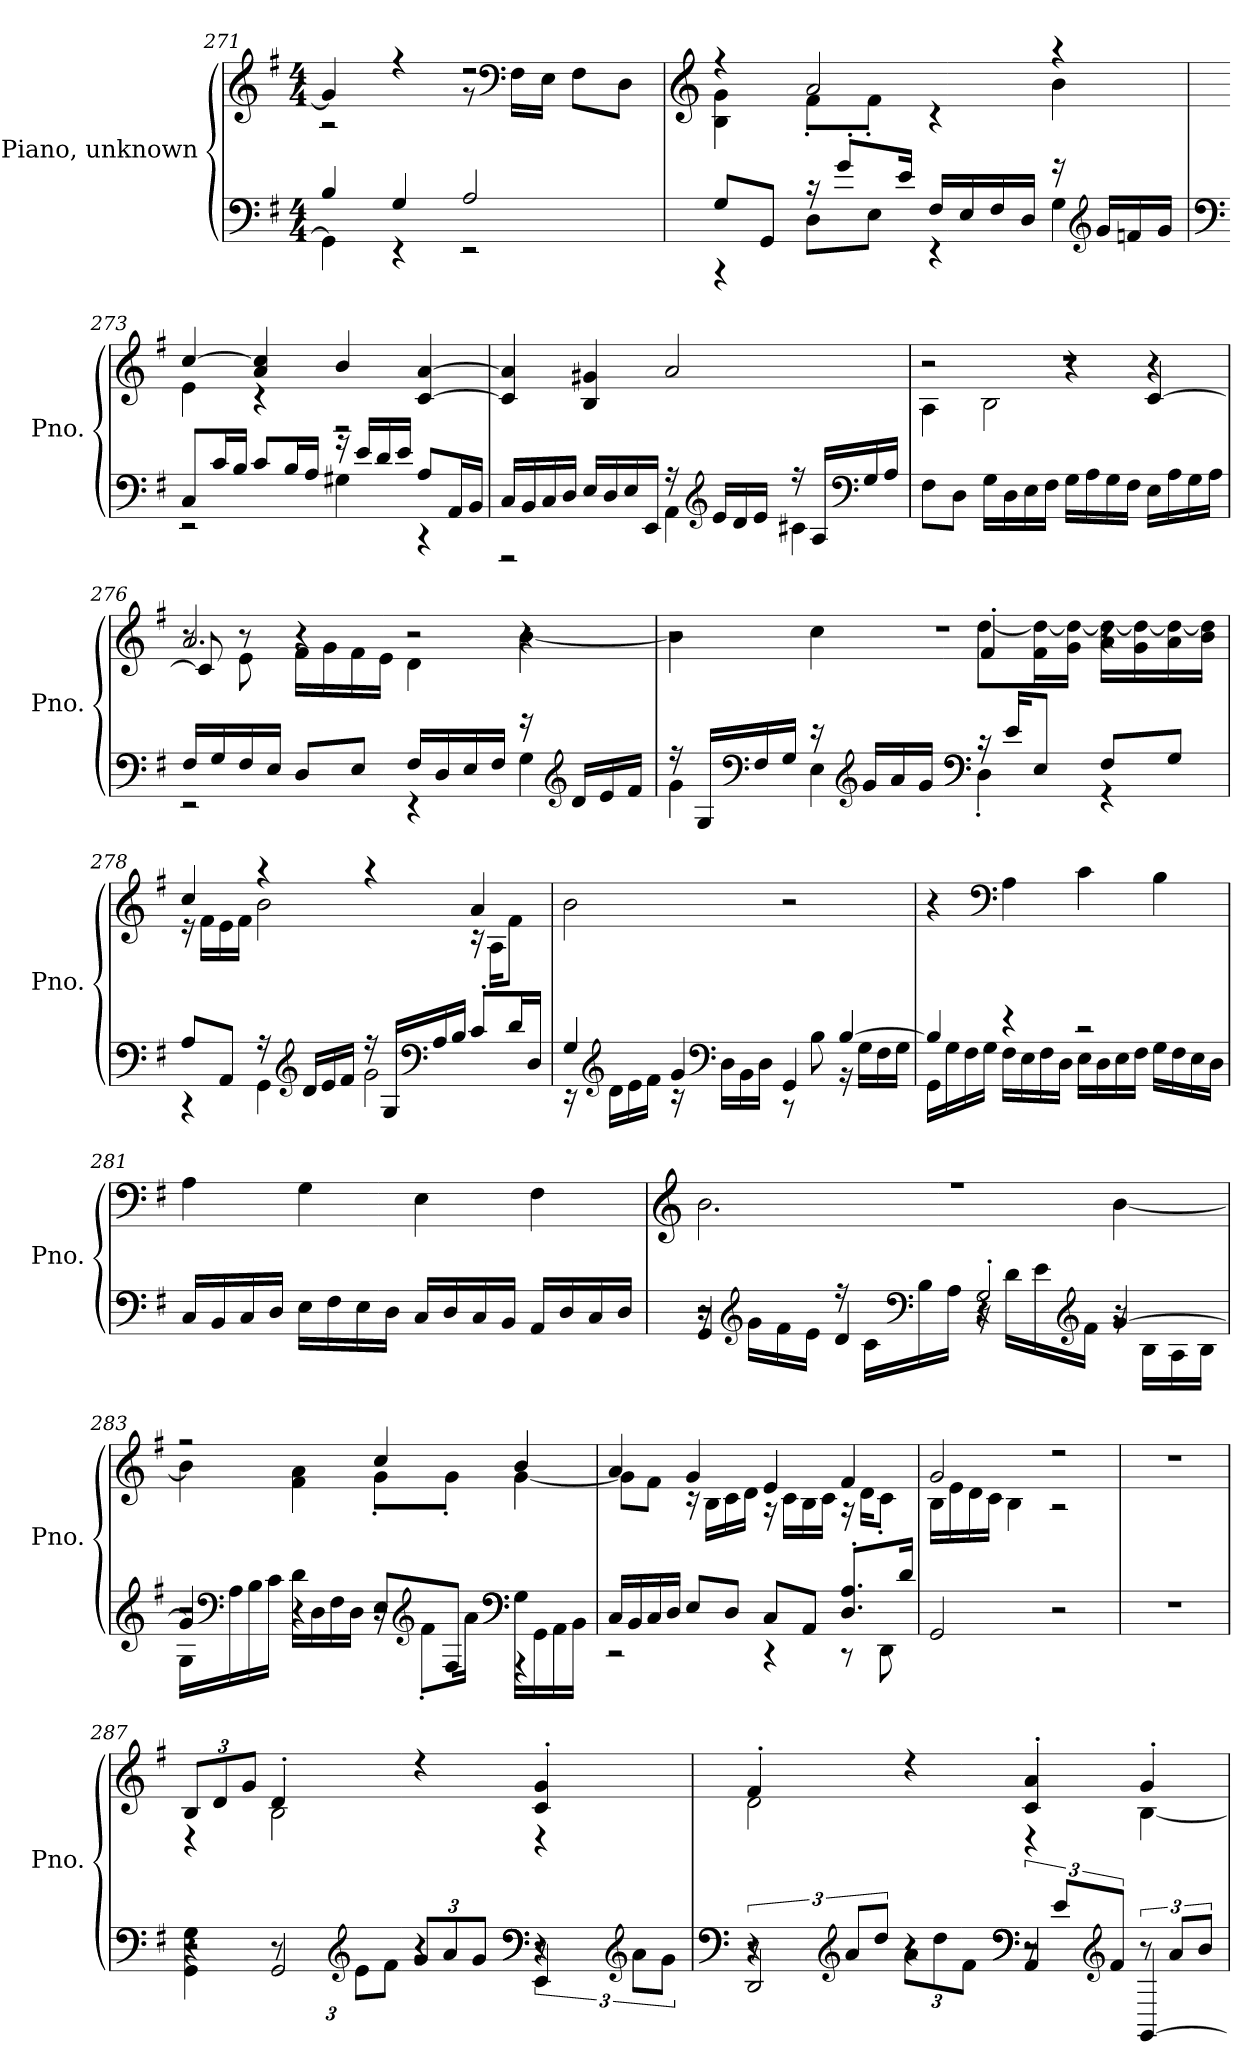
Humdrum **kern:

**kern	**kern
*part1	*part1
*staff2	*staff1
*I"Piano, unknown	*
*I'Pno.	*
!!LO:PB:g=z
*clefF4	*clefG2
*k[f#]	*k[f#]
*M4/4	*M4/4
=271	=271
*^	*^
4B/	4GG\]	4g/]	2r
4G/	4r	4r	.
2A/	2r	2r	8r
*	*	*clefF4	*
.	.	.	16F#\LL
.	.	.	16E\JJ
.	.	.	8F#\L
.	.	.	8D\J
=272	=272	=272	=272
*	*	*clefG2	*
8G/L	4r	4r	4B\ 4g\
8GG/J	.	.	.
16r	8D\L	2a/	8f#'\L
8g'/L	.	.	.
.	8E\J	.	8f#'\J
16e/Jk	.	.	.
16F#/LL	4r	.	4r
16E/	.	.	.
16F#/	.	.	.
16D/JJ	.	.	.
16r	4G\	4r	4b\
*clefG2	*	*	*
16g/LL	.	.	.
16fn/	.	.	.
16g/JJ	.	.	.
=273	=273	=273	=273
*clefF4	*	*	*
8C/L	2r	[4cc/	4e\
16c/L	.	.	.
16B/JJ	.	.	.
8c/L	.	4a/ 4cc/]	4r
16B/L	.	.	.
16A/JJ	.	.	.
16r	4G#X\	4b/	2r
16e/LL	.	.	.
16d/	.	.	.
16e/JJ	.	.	.
8A/L	4r	[4c/ [4a/	.
16AA/L	.	.	.
16BB/JJ	.	.	.
*	*	*v	*v
!!LO:LB:g=z
=274	=274	=274
16C/LL	2r	4c/] 4a/]
16BB/	.	.
16C/	.	.
16D/JJ	.	.
16E/LL	.	4B/ 4g#X/
16D/	.	.
16E/	.	.
16EE/JJ	.	.
16r	4AA\	2a/
*clefG2	*	*
16e/LL	.	.
16d/	.	.
16e/JJ	.	.
16r	4c#X\	.
16A/LL	.	.
*clefF4	*	*
16G/	.	.
16A/JJ	.	.
*v	*v	*
=275	=275
*	*^
*	*	*^
8F#\L	1r	4A\	2r
8D\J	.	.	.
16G\LL	.	2B\	.
16D\	.	.	.
16E\	.	.	.
16F#\JJ	.	.	.
16G\LL	.	.	4r
16A\	.	.	.
16G\	.	.	.
16F#\JJ	.	.	.
16E\LL	.	4r	[4c/
16A\	.	.	.
16G\	.	.	.
16A\JJ	.	.	.
!!LO:LB:g=z	!!	!!
=276	=276	=276	=276
*^	*	*	*
16F#/LL	2r	2.a/	8r	8c/]
16G/	.	.	.	.
16F#/	.	.	8e\	8r
16E/JJ	.	.	.	.
8D/L	.	.	16f#\LL	4r
.	.	.	16g\	.
8E/J	.	.	16f#\	.
.	.	.	16e\JJ	.
16F#/LL	4r	.	4d\	2r
16D/	.	.	.	.
16E/	.	.	.	.
16F#/JJ	.	.	.	.
16r	4G\	4r	[4b\	.
*clefG2	*	*	*	*
16d/LL	.	.	.	.
16e/	.	.	.	.
16f#/JJ	.	.	.	.
=277	=277	=277	=277	=277
16r	4g\	1r	4b\]	2r
16G/LL	.	.	.	.
*clefF4	*	*	*	*
16F#/	.	.	.	.
16G/JJ	.	.	.	.
16r	4E\	.	4cc\	.
*clefG2	*	*	*	*
16g/LL	.	.	.	.
16a/	.	.	.	.
16g/JJ	.	.	.	.
*clefF4	*	*	*	*
16r	4D'\	.	[8dd\L	4f#'/
16e/KL	.	.	.	.
8E/J	.	.	16f#\ 16dd\_L	.
.	.	.	16g\ 16dd\_JJ	.
8F#/L	4r	.	16a\ 16dd\_LL	4r
.	.	.	16g\ 16dd\_	.
8G/J	.	.	16a\ 16dd\_	.
.	.	.	16b\ 16dd\]JJ	.
*	*	*	*v	*v
!!LO:LB:g=z
=278	=278	=278	=278
8A/L	4r	4cc/	16r
.	.	.	16f#\LL
8AA/J	.	.	16e\
.	.	.	16f#\JJ
16r	4GG\	4r	2b\
*clefG2	*	*	*
16d/LL	.	.	.
16e/	.	.	.
16f#/JJ	.	.	.
16r	2g\	4r	.
16G/LL	.	.	.
*clefF4	*	*	*
16A/	.	.	.
16B/JJ	.	.	.
8c'/L	.	4a/	16r
.	.	.	16A\KL
16d/L	.	.	8f#\J
16D/JJ	.	.	.
*	*	*v	*v
=279	=279	=279
4G/	16r	2b\
*clefG2	*	*
.	16d\LL	.
.	16e\	.
.	16f#\JJ	.
4g/	16r	.
*clefF4	*	*
.	16D\LL	.
.	16BB\	.
.	16D\JJ	.
4GG/	8r	2r
.	8B\	.
[4B/	16r	.
.	16G\LL	.
.	16F#\	.
.	16G\JJ	.
!!LO:LB:g=z
=280	=280	=280
4B/]	16GG\LL	4r
.	16G\	.
.	16F#\	.
.	16G\JJ	.
*	*	*clefF4
4r	16F#\LL	4A\
.	16E\	.
.	16F#\	.
.	16D\JJ	.
2r	16E\LL	4c\
.	16D\	.
.	16E\	.
.	16F#\JJ	.
.	16G\LL	4B\
.	16F#\	.
.	16E\	.
.	16D\JJ	.
*v	*v	*
=281	=281
16C/LL	4A\
16BB/	.
16C/	.
16D/JJ	.
16E\LL	4G\
16F#\	.
16E\	.
16D\JJ	.
16C/LL	4E\
16D/	.
16C/	.
16BB/JJ	.
16AA/LL	4F#\
16D/	.
16C/	.
16D/JJ	.
!!LO:LB:g=z
=282	=282
*	*clefG2
*^	*^
*	*^	*	*
2r	16r	4GG/	1r	2.b\
*clefG2	*	*	*	*
.	16g\LL	.	.	.
.	16f#\	.	.	.
.	16e\JJ	.	.	.
.	16r	4d/	.	.
.	16c\LL	.	.	.
*clefF4	*	*	*	*
.	16B\	.	.	.
.	16A\JJ	.	.	.
4r	16r	2G'/	.	.
.	16d\LL	.	.	.
.	16e\	.	.	.
*clefG2	*	*	*	*
.	16f#\JJ	.	.	.
[4g/	16r	.	.	[4b\
.	16B\LL	.	.	.
.	16A\	.	.	.
.	16B\JJ	.	.	.
=283	=283	=283	=283	=283
4g/]	16G\LL	2r	2r	4b\]
*clefF4	*	*	*	*
.	16A\	.	.	.
.	16B\	.	.	.
.	16c\JJ	.	.	.
4r	16d\LL	.	.	4f#\ 4a\
.	16D\	.	.	.
.	16F#\	.	.	.
.	16D\JJ	.	.	.
2r	16r	8E/L	4cc/	8g'\L
*clefG2	*	*	*	*
.	8f#'\L	.	.	.
.	.	8F#/J	.	8g'\J
.	16a\Jk	.	.	.
*clefF4	*	*	*	*
.	16G\LL	4r	4b/	[4g\
.	16GG\	.	.	.
.	16AA\	.	.	.
.	16BB\JJ	.	.	.
*	*v	*v	*	*
!!LO:PB:g=z	!!
=284	=284	=284	=284
16C/LL	2r	4a/	8g\L]
16BB/	.	.	.
16C/	.	.	8f#\J
16D/JJ	.	.	.
8E/L	.	4g/	16r
.	.	.	16B\LL
8D/J	.	.	16c\
.	.	.	16d\JJ
8C/L	4r	4e/	16r
.	.	.	16c\LL
8AA/J	.	.	16B\
.	.	.	16c\JJ
8.D/' 8.A/'L	8r	4f#/	16r
.	.	.	16d\KL
.	8DD\	.	8c'\J
16d/Jk	.	.	.
*v	*v	*	*
=285	=285	=285
2GG/	2g/	16B\LL
.	.	16e\
.	.	16d\
.	.	16c\JJ
.	.	4B\
2r	2r	2r
*	*v	*v
=286	=286
1r	1r
=287	=287
*^	*
*	*^	*
*	*	*	*Xbrackettup
*	*	*	*^
2r	4GG\ 4G\	4r	12B/L	4r
.	.	.	12d/	.
.	.	.	12g/J	.
.	12r	2GG/	4d'/	2B\
*clefG2	*	*	*	*
.	12e\L	.	.	.
.	12f#\J	.	.	.
*Xbrackettup	*	*	*	*
12g/L	4r	.	4r	.
12a/	.	.	.	.
12g/J	.	.	.	.
*clefF4	*	*	*	*
*	*brackettup	*	*	*
4r	12r	4EE/	4c/' 4g/'	4r
*clefG2	*	*	*	*
.	12a\L	.	.	.
.	12g\J	.	.	.
!!LO:LB:g=z	!!
=288	=288	=288	=288	=288
*clefF4	*	*	*	*
12r	4r	2DD/	4f#'/	2d\
*clefG2	*	*	*	*
12a/L	.	.	.	.
12dd/J	.	.	.	.
*	*Xbrackettup	*	*	*
4r	12a\L	.	4r	.
.	12dd\	.	.	.
.	12f#\J	.	.	.
*clefF4	*	*	*	*
*brackettup	*	*	*	*
12r	2r	4AA/	4c/' 4a/'	4r
12e/L	.	.	.	.
*clefG2	*	*	*	*
12f#/J	.	.	.	.
12r	.	[4GG/	4g'/	[4B\
12a/L	.	.	.	.
12b/J	.	.	.	.
*v	*v	*v	*	*
*	*v	*v
=	=
*-	*-
